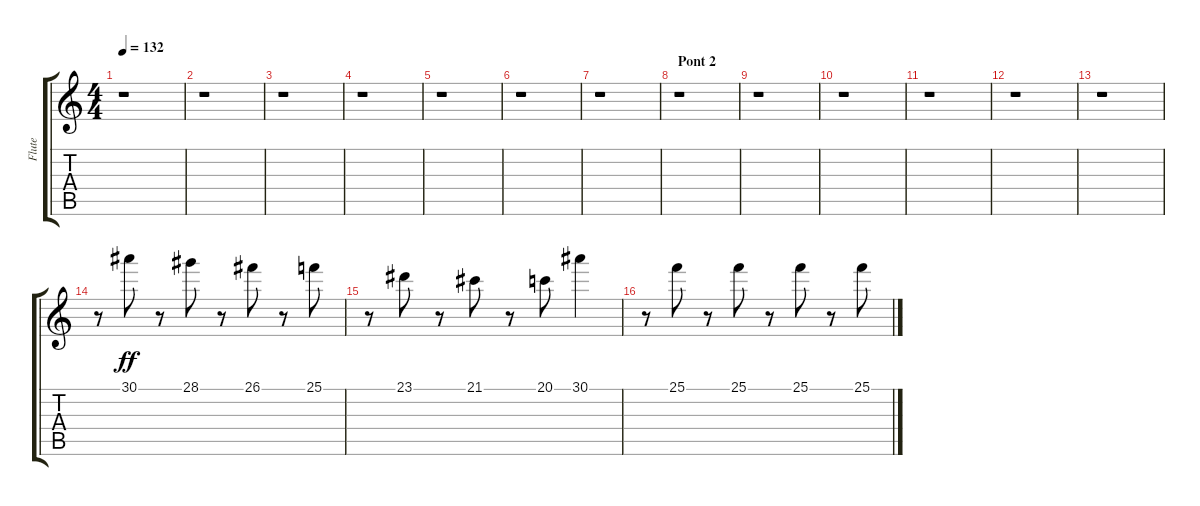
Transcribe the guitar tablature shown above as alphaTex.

\track ("Flute" "Flute") {instrument flute}
\staff {score tabs}
\tuning (E4 B3 G3 D3 A2 E2) {hide}
\ts (4 4)
\tempo 132
\clef g2
\ks c
r.1{dy ff} |
r.1 |
r.1 |
r.1 |
r.1 |
r.1 |
r.1 |
\section ("" " Pont 2")
r.1 |
r.1 |
r.1 |
r.1 |
r.1 |
r.1 |
r.8 30.1.8 r.8 28.1.8 r.8 26.1.8 r.8 25.1.8 |
r.8 23.1.8 r.8 21.1.8 r.8 20.1.8 30.1.4 |
r.8 25.1.8 r.8 25.1.8 r.8 25.1.8 r.8 25.1.8
